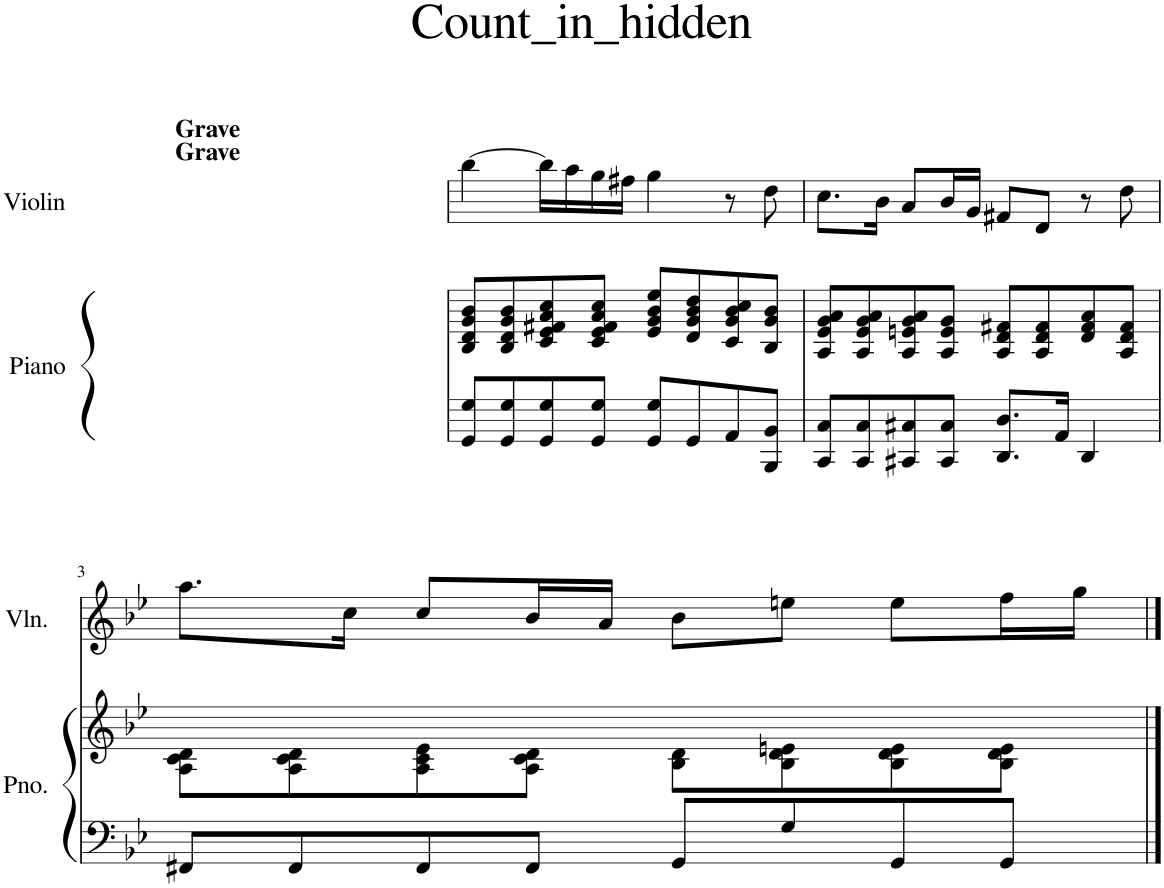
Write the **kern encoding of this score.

**kern	**kern	**kern
*part2	*part2	*part1
*staff3	*staff2	*staff1
*I"Piano	*	*I"Violin
*I'Pno.	*	*I'Vln.
*clefF4	*clefG2	*clefG2
*k[b-e-]	*k[b-e-]	*k[b-e-]
*M4/4	*M4/4	*M4/4
=	=	=
!	!	!LO:TX:a:B:t=Grave
!	!	!LO:TX:a:B:t=Grave
1r	4dd\	1r
.	4dd\	.
.	4dd\	.
.	4dd\	.
=1	=1	=1
8GG/ 8G/L	8B-/ 8d/ 8g/ 8b-/L	[4bb-\
8GG/ 8G/	8B-/ 8d/ 8g/ 8b-/	.
8GG/ 8G/	8c/ 8e-/ 8f#X/ 8a/ 8cc/	16bb-\LL]
.	.	16aa\
8GG/ 8G/J	8c/ 8e-/ 8f#/ 8a/ 8cc/J	16gg\
.	.	16ff#X\JJ
8GG/ 8G/L	8e-/ 8g/ 8b-/ 8ee-/L	4gg\
8GG/	8d/ 8g/ 8b-/ 8dd/	.
8AA/	8c/ 8g/ 8b-/ 8cc/	8r
8BBB-/ 8BB-/J	8B-/ 8g/ 8b-/J	8dd\
=2	=2	=2
8CC/ 8C/L	8A/ 8e-/ 8g/ 8a/L	8.cc\L
8CC/ 8C/	8A/ 8e-/ 8g/ 8a/	.
.	.	16b-\Jk
8CC#X/ 8C#X/	8A/ 8en/ 8g/ 8a/	8a/L
8CC#/ 8C#/J	8A/ 8e/ 8g/J	16b-/L
.	.	16g/JJ
8.DD/ 8.D/L	8A/ 8d/ 8f#X/L	8f#X/L
.	8A/ 8d/ 8f#/	8d/J
16AA/Jk	.	.
4DD/	8d/ 8f#/ 8a/	8r
.	8A/ 8d/ 8f#/J	8dd\
!!LO:LB:g=z
=3	=3	=3
8FF#X/L	8A\ 8c\ 8d\L	8.aa\L
8FF#/	8A\ 8c\ 8d\	.
.	.	16cc\Jk
8FF#/	8A\ 8c\ 8e-\	8cc/L
8FF#/J	8A\ 8c\ 8d\J	16b-/L
.	.	16a/JJ
8GG/L	8B-\ 8d\L	8b-\L
8G/	8B-\ 8d\ 8en\	8een\J
8GG/	8B-\ 8d\ 8e\	8ee\L
8GG/J	8B-\ 8d\ 8e\J	16ff\L
.	.	16gg\JJ
==	==	==
*-	*-	*-
